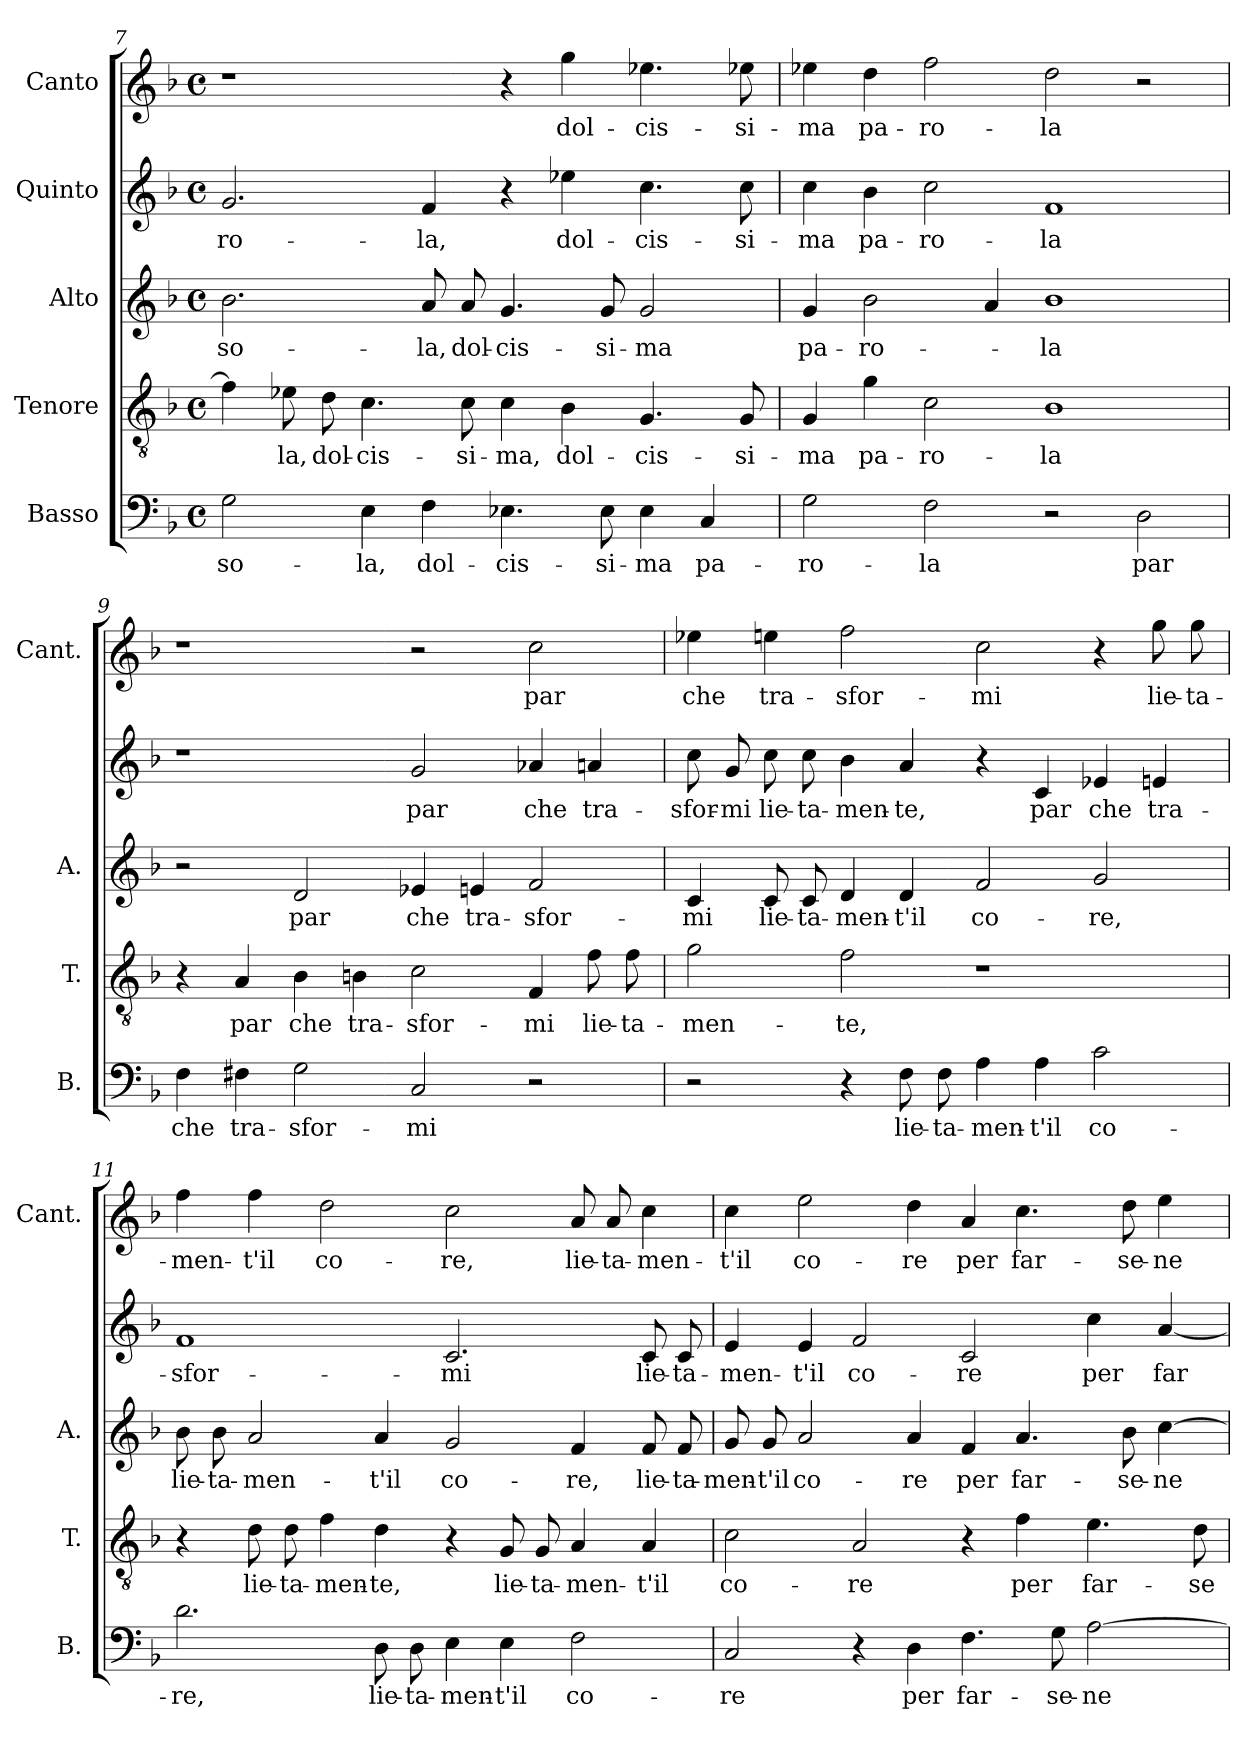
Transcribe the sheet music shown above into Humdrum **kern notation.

**kern	**text	**kern	**text	**kern	**text	**kern	**text	**kern	**text
*part5	*part5	*part4	*part4	*part3	*part3	*part2	*part2	*part1	*part1
*staff5	*staff5	*staff4	*staff4	*staff3	*staff3	*staff2	*staff2	*staff1	*staff1
*I"Basso	*	*I"Tenore	*	*I"Alto	*	*I"Quinto	*	*I"Canto	*
*I'B.	*	*I'T.	*	*I'A.	*	*	*	*I'Cant.	*
*clefF4	*	*clefGv2	*	*clefG2	*	*clefG2	*	*clefG2	*
*k[b-]	*	*k[b-]	*	*k[b-]	*	*k[b-]	*	*k[b-]	*
*F:	*	*F:	*	*F:	*	*F:	*	*F:	*
*M4/4	*	*M4/4	*	*M4/4	*	*M4/4	*	*M4/4	*
*met(c)	*	*met(c)	*	*met(c)	*	*met(c)	*	*met(c)	*
=7	=7	=7	=7	=7	=7	=7	=7	=7	=7
2G\	so-	4f\]	.	2.b-\	so-	2.g/	-ro-	1r	.
.	.	8e-X\	-la,	.	.	.	.	.	.
.	.	8d\	dol-	.	.	.	.	.	.
4E\	-la,	4.c\	-cis-	.	.	.	.	.	.
4F\	dol-	.	.	8a/	-la,	4f/	-la,	.	.
.	.	8c\	-si-	8a/	dol-	.	.	.	.
4.E-X\	-cis-	4c\	-ma,	4.g/	-cis-	4r	.	4r	.
.	.	4B-\	dol-	.	.	4ee-X\	dol-	4gg\	dol-
8E-\	-si-	.	.	8g/	-si-	.	.	.	.
4E-\	-ma	4.G/	-cis-	2g/	-ma	4.cc\	-cis-	4.ee-X\	-cis-
4C/	pa-	.	.	.	.	.	.	.	.
.	.	8G/	-si-	.	.	8cc\	-si-	8ee-X\	-si-
=8	=8	=8	=8	=8	=8	=8	=8	=8	=8
2G\	-ro-	4G/	-ma	4g/	pa-	4cc\	-ma	4ee-X\	-ma
.	.	4g\	pa-	2b-\	-ro-	4b-\	pa-	4dd\	pa-
2F\	-la	2c\	-ro-	.	.	2cc\	-ro-	2ff\	-ro-
.	.	.	.	4a/	.	.	.	.	.
2r	.	1B-\	-la	1b-\	-la	1f/	-la	2dd\	-la
2D\	par	.	.	.	.	.	.	2r	.
!!LO:LB:g=z
=9	=9	=9	=9	=9	=9	=9	=9	=9	=9
4F\	che	4r	.	2r	.	1r	.	1r	.
4F#X\	tra-	4A/	par	.	.	.	.	.	.
2G\	-sfor-	4B-\	che	2d/	par	.	.	.	.
.	.	4Bn\	tra-	.	.	.	.	.	.
2C/	-mi	2c\	-sfor-	4e-X/	che	2g/	par	2r	.
.	.	.	.	4en/	tra-	.	.	.	.
2r	.	4F/	-mi	2f/	-sfor-	4a-X/	che	2cc\	par
.	.	8f\	lie-	.	.	4an/	tra-	.	.
.	.	8f\	-ta-	.	.	.	.	.	.
=10	=10	=10	=10	=10	=10	=10	=10	=10	=10
2r	.	2g\	-men-	4c/	-mi	8cc\	-sfor-	4ee-X\	che
.	.	.	.	.	.	8g/	-mi	.	.
.	.	.	.	8c/	lie-	8cc\	lie-	4een\	tra-
.	.	.	.	8c/	-ta-	8cc\	-ta-	.	.
4r	.	2f\	-te,	4d/	-men-	4b-\	-men-	2ff\	-sfor-
8F\	lie-	.	.	4d/	-t'il	4a/	-te,	.	.
8F\	-ta-	.	.	.	.	.	.	.	.
4A\	-men-	1r	.	2f/	co-	4r	.	2cc\	-mi
4A\	-t'il	.	.	.	.	4c/	par	.	.
2c\	co-	.	.	2g/	-re,	4e-X/	che	4r	.
.	.	.	.	.	.	4en/	tra-	8gg\	lie-
.	.	.	.	.	.	.	.	8gg\	-ta-
=11	=11	=11	=11	=11	=11	=11	=11	=11	=11
2.d\	-re,	4r	.	8b-\	lie-	1f/	-sfor-	4ff\	-men-
.	.	.	.	8b-\	-ta-	.	.	.	.
.	.	8d\	lie-	2a/	-men-	.	.	4ff\	-t'il
.	.	8d\	-ta-	.	.	.	.	.	.
.	.	4f\	-men-	.	.	.	.	2dd\	co-
8D\	lie-	4d\	-te,	4a/	-t'il	.	.	.	.
8D\	-ta-	.	.	.	.	.	.	.	.
4E\	-men-	4r	.	2g/	co-	2.c/	-mi	2cc\	-re,
4E\	-t'il	8G/	lie-	.	.	.	.	.	.
.	.	8G/	-ta-	.	.	.	.	.	.
2F\	co-	4A/	-men-	4f/	-re,	.	.	8a/	lie-
.	.	.	.	.	.	.	.	8a/	-ta-
.	.	4A/	-t'il	8f/	lie-	8c/	lie-	4cc\	-men-
.	.	.	.	8f/	-ta-	8c/	-ta-	.	.
!!LO:PB:g=z
=12	=12	=12	=12	=12	=12	=12	=12	=12	=12
2C/	-re	2c\	co-	8g/	-men-	4e/	-men-	4cc\	-t'il
.	.	.	.	8g/	-t'il	.	.	.	.
.	.	.	.	2a/	co-	4e/	-t'il	2ee\	co-
4r	.	2A/	-re	.	.	2f/	co-	.	.
4D\	per	.	.	4a/	-re	.	.	4dd\	-re
4.F\	far-	4r	.	4f/	per	2c/	-re	4a/	per
.	.	4f\	per	4.a/	far-	.	.	4.cc\	far-
8G\	-se-	.	.	.	.	.	.	.	.
[2A\	-ne	4.e\	far-	.	.	4cc\	per	.	.
.	.	.	.	8b-\	-se-	.	.	8dd\	-se-
.	.	.	.	[4cc\	-ne	[4a/	far-	4ee\	-ne
.	.	8d\	-se-	.	.	.	.	.	.
=	=	=	=	=	=	=	=	=	=
*-	*-	*-	*-	*-	*-	*-	*-	*-	*-
